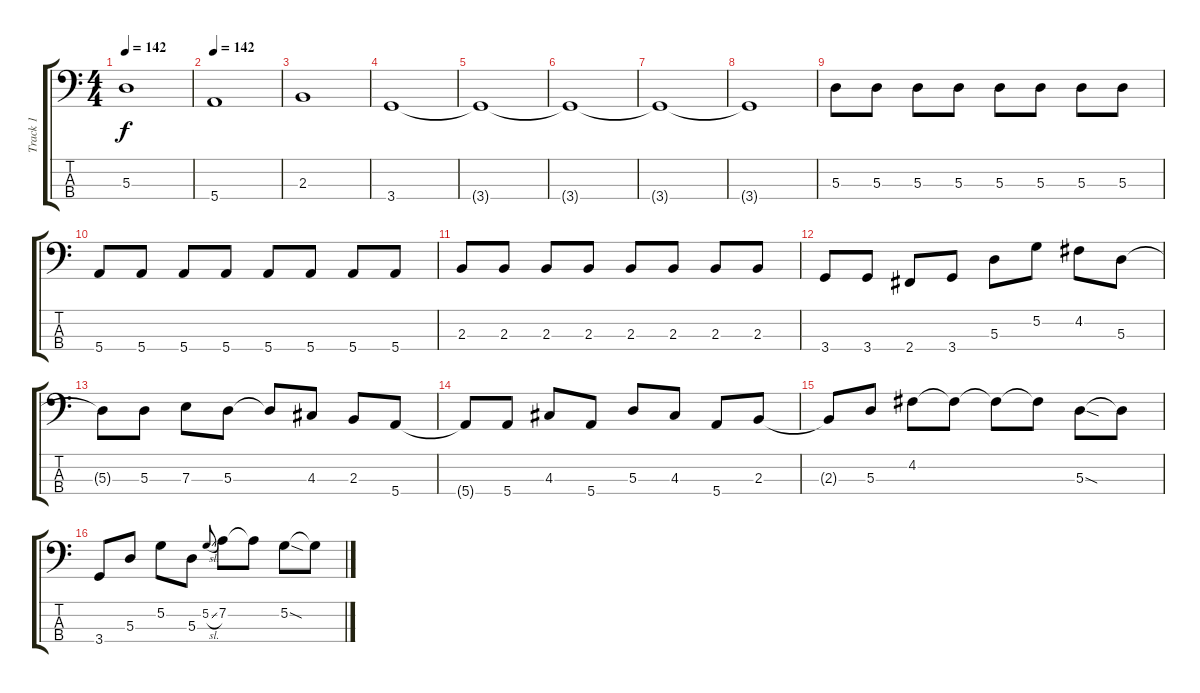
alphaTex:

\track ("Track 1" "Track 1") {instrument electricbasspick}
\staff {score tabs}
\tuning (G2 D2 A1 E1) {hide}
\ts (4 4)
\tempo 142
\clef f4
\ks c
5.3.1{dy f} |
\tempo 142
5.4.1 |
2.3.1 |
3.4.1 |
3.4{t}.1 |
3.4{t}.1 |
3.4{t}.1 |
3.4{t}.1 |
5.3.8 5.3.8 5.3.8 5.3.8 5.3.8 5.3.8 5.3.8 5.3.8 |
5.4.8 5.4.8 5.4.8 5.4.8 5.4.8 5.4.8 5.4.8 5.4.8 |
2.3.8 2.3.8 2.3.8 2.3.8 2.3.8 2.3.8 2.3.8 2.3.8 |
3.4.8 3.4.8 2.4.8 3.4.8 5.3.8 5.2.8 4.2.8 5.3.8 |
5.3{t}.8 5.3.8 7.3.8 5.3.8 5.3{t}.8 4.3.8 2.3.8 5.4.8 |
5.4{t}.8 5.4.8 4.3.8 5.4.8 5.3.8 4.3.8 5.4.8 2.3.8 |
2.3{t}.8 5.3.8 4.2.8 4.2{t}.8 4.2{t}.8 4.2{t}.8 5.3{sod}.8 5.3{t}.8 |
3.4.8 5.3.8 5.2.8 5.3.8 5.2{sl}.8{gr onbeat} 7.2.8 7.2{t}.8 5.2{sod}.8 5.2{t}.8
